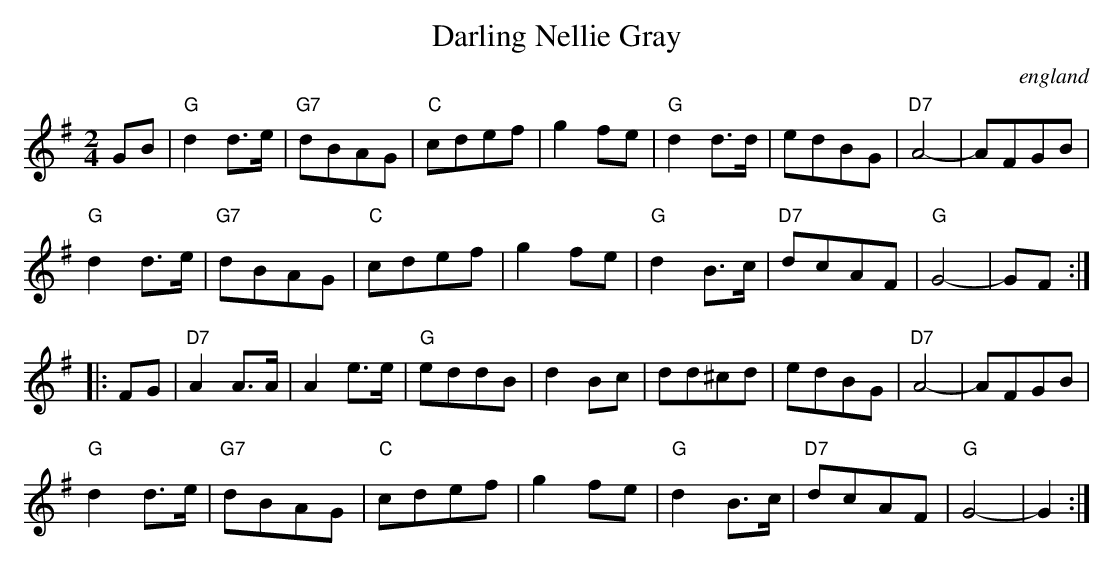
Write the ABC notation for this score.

X:1
T:Darling Nellie Gray
O:england
M:2/4
L:1/8
K:G
GB|"G"d2d>e|"G7"dBAG|"C"cdef|g2fe|"G"d2d>d|edBG|"D7"A4-|AFGB|
"G"d2d>e|"G7"dBAG|"C"cdef|g2fe|"G"d2B>c|"D7"dcAF|"G"G4-|GF:|
|:FG|"D7"A2A>A|A2e>e|"G"eddB|d2Bc|dd^cd|edBG|"D7"A4-|AFGB|
"G"d2d>e|"G7"dBAG|"C"cdef|g2fe|"G"d2B>c|"D7"dcAF|"G"G4-|G2:|]
